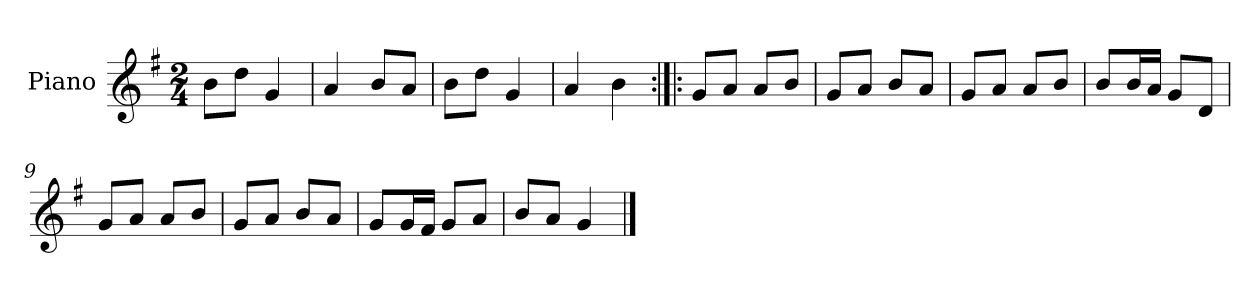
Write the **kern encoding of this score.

**kern
*part1
*staff1
*I"Piano
*I'Pno.
*clefG2
*k[f#]
*M2/4
=1
8b\L
8dd\J
4g/
=2
4a/
8b/L
8a/J
=3
8b\L
8dd\J
4g/
=4
4a/
4b\
=5:|!|:
8g/L
8a/J
8a/L
8b/J
=6
8g/L
8a/J
8b/L
8a/J
=7
8g/L
8a/J
8a/L
8b/J
=8
8b/L
16b/L
16a/JJ
8g/L
8d/J
=9
8g/L
8a/J
8a/L
8b/J
!!LO:LB:g=z
=10
8g/L
8a/J
8b/L
8a/J
=11
8g/L
16g/L
16f#/JJ
8g/L
8a/J
=12
8b/L
8a/J
4g/
==
*-
